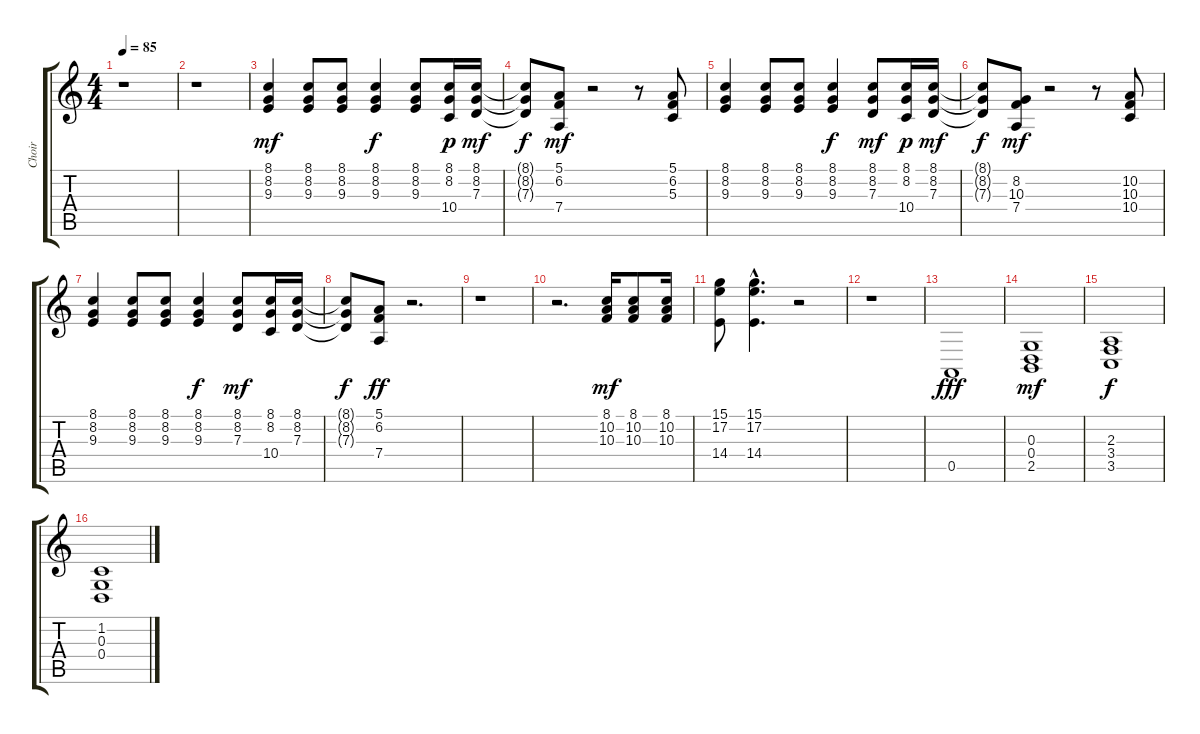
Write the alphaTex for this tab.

\track ("Choir " "Choir ") {instrument choiraahs}
\staff {score tabs}
\tuning (E4 B3 G3 D3 A2 E2) {hide}
\ts (4 4)
\tempo 85
\clef g2
\ks c
r.1{dy ff} |
r.1 |
(8.1 8.2 9.3).4{dy mf} (8.1 8.2 9.3).8 (8.1 8.2 9.3).8 (8.1 8.2 9.3).4{dy f} (8.1 8.2 9.3).8 (8.1 8.2 10.4).16{dy p} (8.1 8.2 7.3).16{dy mf} |
(8.1{t} 8.2{t} 7.3{t}).8{dy f} (5.1 6.2 7.4).8{dy mf} r.2 r.8 (5.1 6.2 5.3).8 |
(8.1 8.2 9.3).4 (8.1 8.2 9.3).8 (8.1 8.2 9.3).8 (8.1 8.2 9.3).4{dy f} (8.1 8.2 7.3).8{dy mf} (8.1 8.2 10.4).16{dy p} (8.1 8.2 7.3).16{dy mf} |
(8.1{t} 8.2{t} 7.3{t}).8{dy f} (8.2 10.3 7.4).8{dy mf} r.2 r.8 (10.2 10.3 10.4).8 |
(8.1 8.2 9.3).4 (8.1 8.2 9.3).8 (8.1 8.2 9.3).8 (8.1 8.2 9.3).4{dy f} (8.1 8.2 7.3).8{dy mf} (8.1 8.2 10.4).16 (8.1 8.2 7.3).16 |
(8.1{t} 8.2{t} 7.3{t}).8{dy f} (5.1 6.2 7.4).8{dy ff} r.2{d} |
r.1 |
r.2{d} (8.1 10.2 10.3).16{dy mf} (8.1 10.2 10.3).8 (8.1 10.2 10.3).16 |
(15.1 17.2 14.4).8 (15.1{hac} 17.2{hac} 14.4{hac}).4{d} r.2 |
r.1 |
0.5.1{dy fff} |
(0.3 0.4 2.5).1{dy mf} |
(2.3 3.4 3.5).1{dy f} |
(1.2 0.3 0.4).1
